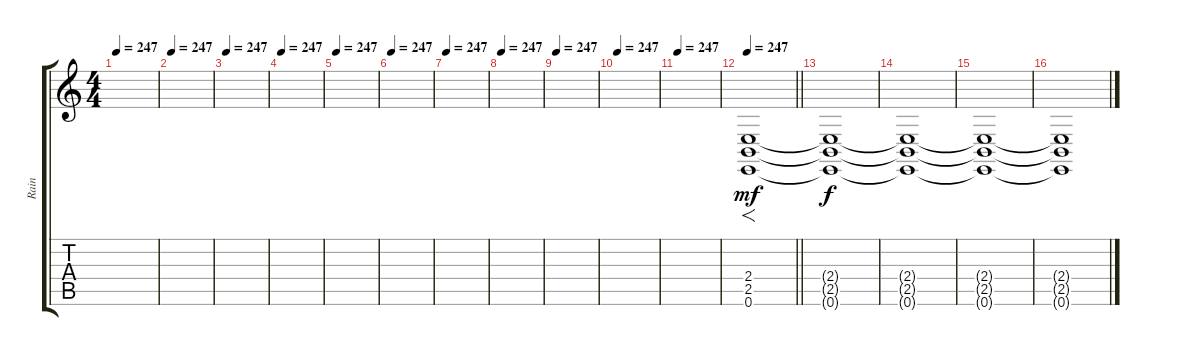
\track ("Rain" "Rain") {instrument applause}
\staff {score tabs}
\tuning (E4 B3 G3 D3 A2 E2) {hide}
\ts (4 4)
\tempo 247
\clef g2
\ks c
|
\tempo 247
|
\tempo 247
|
\tempo 247
|
\tempo 247
|
\tempo 247
|
\tempo 247
|
\tempo 247
|
\tempo 247
|
\tempo 247
|
\tempo 247
|
\tempo 247
\barLineRight lightlight
(2.4 2.5 0.6).1{f dy mf} |
(2.4{t} 2.5{t} 0.6{t}).1{dy f} |
(2.4{t} 2.5{t} 0.6{t}).1 |
(2.4{t} 2.5{t} 0.6{t}).1 |
(2.4{t} 2.5{t} 0.6{t}).1
